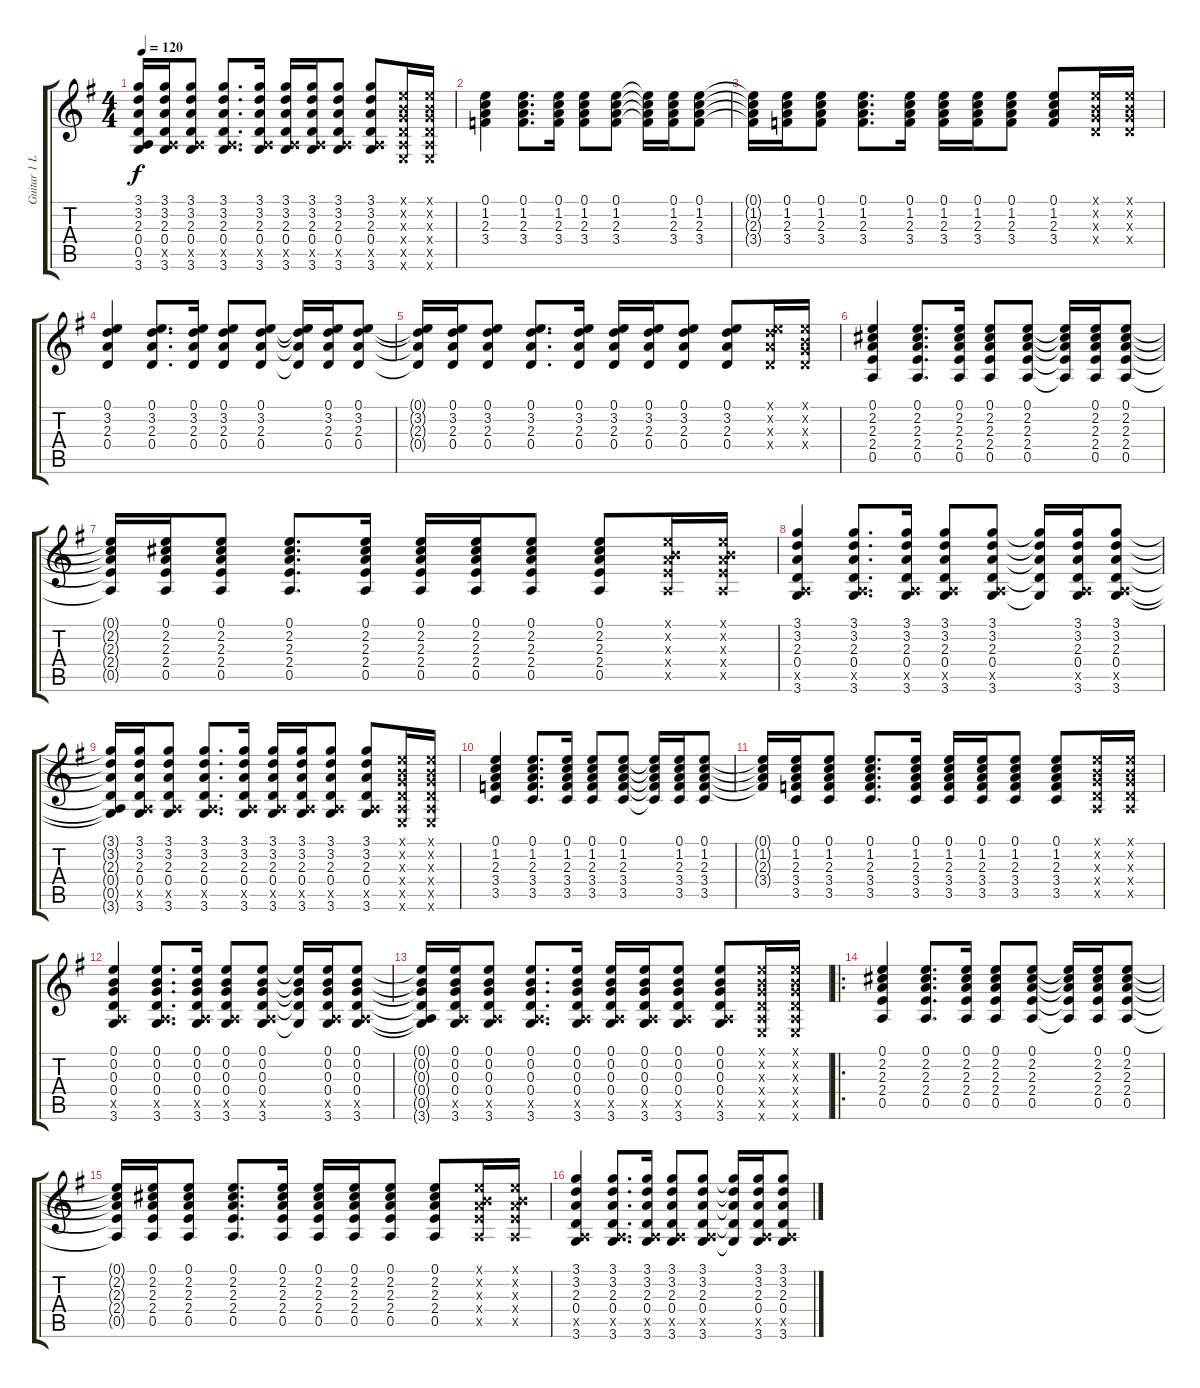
\track ("Guitar 1 L" "Guitar 1 L") {instrument acousticguitarsteel}
\staff {score tabs}
\tuning (E4 B3 G3 D3 A2 E2) {hide}
\ts (4 4)
\tempo 120
\clef g2
\ks g
(3.1{t} 3.2{t} 2.3{t} 0.4{t} 0.5{t} 3.6{t}).16{dy f} (3.1 3.2 2.3 0.4 0.5{x} 3.6).16 (3.1 3.2 2.3 0.4 0.5{x} 3.6).8 (3.1 3.2 2.3 0.4 0.5{x} 3.6).8{d} (3.1 3.2 2.3 0.4 0.5{x} 3.6).16 (3.1 3.2 2.3 0.4 0.5{x} 3.6).16 (3.1 3.2 2.3 0.4 0.5{x} 3.6).16 (3.1 3.2 2.3 0.4 0.5{x} 3.6).8 (3.1 3.2 2.3 0.4 0.5{x} 3.6).8 (0.1{x} 0.2{x} 0.3{x} 0.4{x} 0.5{x} 0.6{x}).16 (0.1{x} 0.2{x} 0.3{x} 0.4{x} 0.5{x} 0.6{x}).16 |
(0.1 1.2 2.3 3.4).4 (0.1 1.2 2.3 3.4).8{d} (0.1 1.2 2.3 3.4).16 (0.1 1.2 2.3 3.4).8 (0.1 1.2 2.3 3.4).8 (0.1{t} 1.2{t} 2.3{t} 3.4{t}).16 (0.1 1.2 2.3 3.4).16 (0.1 1.2 2.3 3.4).8 |
(0.1{t} 1.2{t} 2.3{t} 3.4{t}).16 (0.1 1.2 2.3 3.4).16 (0.1 1.2 2.3 3.4).8 (0.1 1.2 2.3 3.4).8{d} (0.1 1.2 2.3 3.4).16 (0.1 1.2 2.3 3.4).16 (0.1 1.2 2.3 3.4).16 (0.1 1.2 2.3 3.4).8 (0.1 1.2 2.3 3.4).8 (0.1{x} 0.2{x} 0.3{x} 0.4{x}).16 (0.1{x} 0.2{x} 0.3{x} 0.4{x}).16 |
(0.1 3.2 2.3 0.4).4 (0.1 3.2 2.3 0.4).8{d} (0.1 3.2 2.3 0.4).16 (0.1 3.2 2.3 0.4).8 (0.1 3.2 2.3 0.4).8 (0.1{t} 3.2{t} 2.3{t} 0.4{t}).16 (0.1 3.2 2.3 0.4).16 (0.1 3.2 2.3 0.4).8 |
(0.1{t} 3.2{t} 2.3{t} 0.4{t}).16 (0.1 3.2 2.3 0.4).16 (0.1 3.2 2.3 0.4).8 (0.1 3.2 2.3 0.4).8{d} (0.1 3.2 2.3 0.4).16 (0.1 3.2 2.3 0.4).16 (0.1 3.2 2.3 0.4).16 (0.1 3.2 2.3 0.4).8 (0.1 3.2 2.3 0.4).8 (0.1{x} 3.2{x} 2.3{x} 0.4{x}).16 (0.1{x} 0.2{x} 0.3{x} 0.4{x}).16 |
(0.1 2.2 2.3 2.4 0.5).4 (0.1 2.2 2.3 2.4 0.5).8{d} (0.1 2.2 2.3 2.4 0.5).16 (0.1 2.2 2.3 2.4 0.5).8 (0.1 2.2 2.3 2.4 0.5).8 (0.1{t} 2.2{t} 2.3{t} 2.4{t} 0.5{t}).16 (0.1 2.2 2.3 2.4 0.5).16 (0.1 2.2 2.3 2.4 0.5).8 |
(0.1{t} 2.2{t} 2.3{t} 2.4{t} 0.5{t}).16 (0.1 2.2 2.3 2.4 0.5).16 (0.1 2.2 2.3 2.4 0.5).8 (0.1 2.2 2.3 2.4 0.5).8{d} (0.1 2.2 2.3 2.4 0.5).16 (0.1 2.2 2.3 2.4 0.5).16 (0.1 2.2 2.3 2.4 0.5).16 (0.1 2.2 2.3 2.4 0.5).8 (0.1 2.2 2.3 2.4 0.5).8 (0.1{x} 0.2{x} 2.3{x} 2.4{x} 0.5{x}).16 (0.1{x} 0.2{x} 2.3{x} 2.4{x} 0.5{x}).16 |
(3.1 3.2 2.3 0.4 0.5{x} 3.6).4 (3.1 3.2 2.3 0.4 0.5{x} 3.6).8{d} (3.1 3.2 2.3 0.4 0.5{x} 3.6).16 (3.1 3.2 2.3 0.4 0.5{x} 3.6).8 (3.1 3.2 2.3 0.4 0.5{x} 3.6).8 (3.1{t} 3.2{t} 2.3{t} 0.4{t} 3.6{t}).16 (3.1 3.2 2.3 0.4 0.5{x} 3.6).16 (3.1 3.2 2.3 0.4 0.5{x} 3.6).8 |
(3.1{t} 3.2{t} 2.3{t} 0.4{t} 0.5{t} 3.6{t}).16 (3.1 3.2 2.3 0.4 0.5{x} 3.6).16 (3.1 3.2 2.3 0.4 0.5{x} 3.6).8 (3.1 3.2 2.3 0.4 0.5{x} 3.6).8{d} (3.1 3.2 2.3 0.4 0.5{x} 3.6).16 (3.1 3.2 2.3 0.4 0.5{x} 3.6).16 (3.1 3.2 2.3 0.4 0.5{x} 3.6).16 (3.1 3.2 2.3 0.4 0.5{x} 3.6).8 (3.1 3.2 2.3 0.4 0.5{x} 3.6).8 (0.1{x} 0.2{x} 0.3{x} 0.4{x} 0.5{x} 0.6{x}).16 (0.1{x} 0.2{x} 0.3{x} 0.4{x} 0.5{x} 0.6{x}).16 |
(0.1 1.2 2.3 3.4 3.5).4 (0.1 1.2 2.3 3.4 3.5).8{d} (0.1 1.2 2.3 3.4 3.5).16 (0.1 1.2 2.3 3.4 3.5).8 (0.1 1.2 2.3 3.4 3.5).8 (0.1{t} 1.2{t} 2.3{t} 3.4{t} 3.5{t}).16 (0.1 1.2 2.3 3.4 3.5).16 (0.1 1.2 2.3 3.4 3.5).8 |
(0.1{t} 1.2{t} 2.3{t} 3.4{t}).16 (0.1 1.2 2.3 3.4 3.5).16 (0.1 1.2 2.3 3.4 3.5).8 (0.1 1.2 2.3 3.4 3.5).8{d} (0.1 1.2 2.3 3.4 3.5).16 (0.1 1.2 2.3 3.4 3.5).16 (0.1 1.2 2.3 3.4 3.5).16 (0.1 1.2 2.3 3.4 3.5).8 (0.1 1.2 2.3 3.4 3.5).8 (0.1{x} 0.2{x} 0.3{x} 0.4{x} 0.5{x}).16 (0.1{x} 0.2{x} 0.3{x} 0.4{x} 0.5{x}).16 |
(0.1 0.2 0.3 0.4 0.5{x} 3.6).4 (0.1 0.2 0.3 0.4 0.5{x} 3.6).8{d} (0.1 0.2 0.3 0.4 0.5{x} 3.6).16 (0.1 0.2 0.3 0.4 0.5{x} 3.6).8 (0.1 0.2 0.3 0.4 0.5{x} 3.6).8 (0.1{t} 0.2{t} 0.3{t} 0.4{t} 3.6{t}).16 (0.1 0.2 0.3 0.4 0.5{x} 3.6).16 (0.1 0.2 0.3 0.4 0.5{x} 3.6).8 |
(0.1{t} 0.2{t} 0.3{t} 0.4{t} 0.5{t} 3.6{t}).16 (0.1 0.2 0.3 0.4 0.5{x} 3.6).16 (0.1 0.2 0.3 0.4 0.5{x} 3.6).8 (0.1 0.2 0.3 0.4 0.5{x} 3.6).8{d} (0.1 0.2 0.3 0.4 0.5{x} 3.6).16 (0.1 0.2 0.3 0.4 0.5{x} 3.6).16 (0.1 0.2 0.3 0.4 0.5{x} 3.6).16 (0.1 0.2 0.3 0.4 0.5{x} 3.6).8 (0.1 0.2 0.3 0.4 0.5{x} 3.6).8 (0.1{x} 0.2{x} 0.3{x} 0.4{x} 0.5{x} 0.6{x}).16 (0.1{x} 0.2{x} 0.3{x} 0.4{x} 0.5{x} 0.6{x}).16 |
\ro
(0.1 2.2 2.3 2.4 0.5).4 (0.1 2.2 2.3 2.4 0.5).8{d} (0.1 2.2 2.3 2.4 0.5).16 (0.1 2.2 2.3 2.4 0.5).8 (0.1 2.2 2.3 2.4 0.5).8 (0.1{t} 2.2{t} 2.3{t} 2.4{t} 0.5{t}).16 (0.1 2.2 2.3 2.4 0.5).16 (0.1 2.2 2.3 2.4 0.5).8 |
(0.1{t} 2.2{t} 2.3{t} 2.4{t} 0.5{t}).16 (0.1 2.2 2.3 2.4 0.5).16 (0.1 2.2 2.3 2.4 0.5).8 (0.1 2.2 2.3 2.4 0.5).8{d} (0.1 2.2 2.3 2.4 0.5).16 (0.1 2.2 2.3 2.4 0.5).16 (0.1 2.2 2.3 2.4 0.5).16 (0.1 2.2 2.3 2.4 0.5).8 (0.1 2.2 2.3 2.4 0.5).8 (0.1{x} 0.2{x} 2.3{x} 2.4{x} 0.5{x}).16 (0.1{x} 0.2{x} 2.3{x} 2.4{x} 0.5{x}).16 |
(3.1 3.2 2.3 0.4 0.5{x} 3.6).4 (3.1 3.2 2.3 0.4 0.5{x} 3.6).8{d} (3.1 3.2 2.3 0.4 0.5{x} 3.6).16 (3.1 3.2 2.3 0.4 0.5{x} 3.6).8 (3.1 3.2 2.3 0.4 0.5{x} 3.6).8 (3.1{t} 3.2{t} 2.3{t} 0.4{t} 3.6{t}).16 (3.1 3.2 2.3 0.4 0.5{x} 3.6).16 (3.1 3.2 2.3 0.4 0.5{x} 3.6).8
